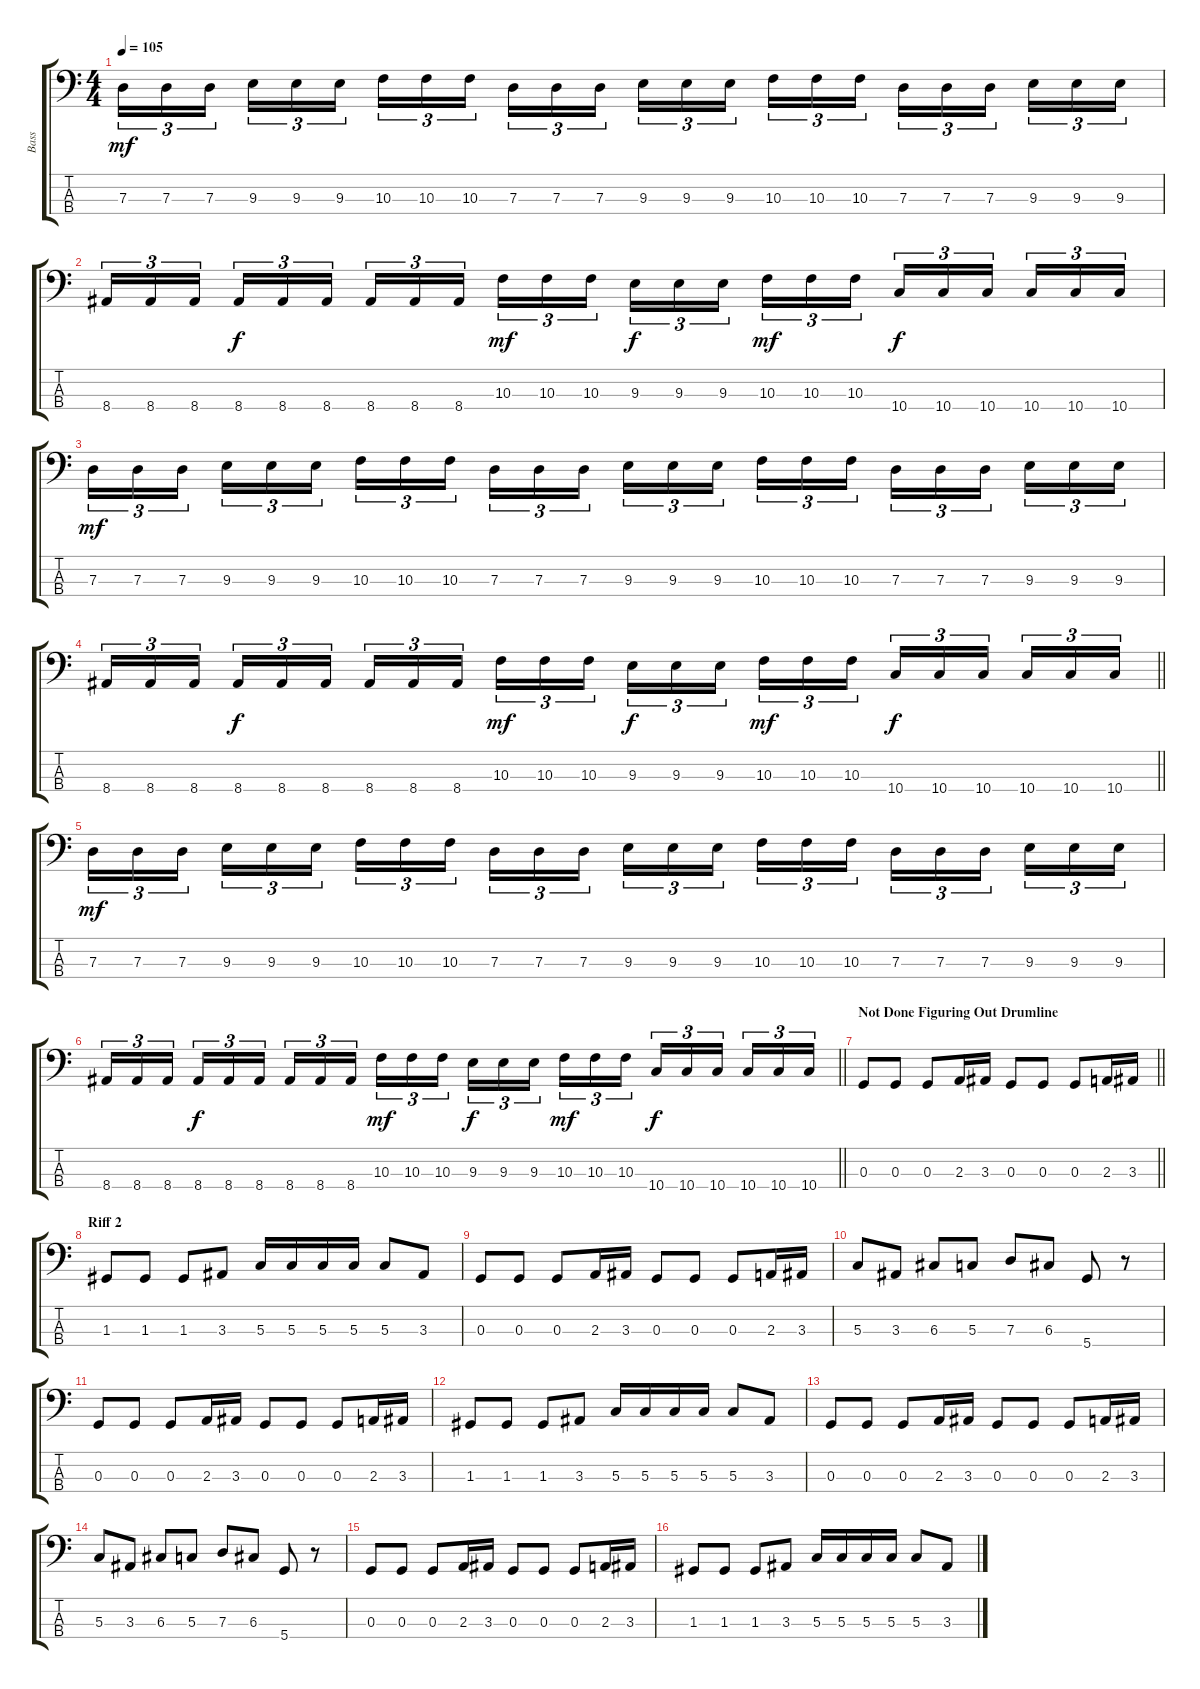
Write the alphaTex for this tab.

\track ("Bass" "Bass") {instrument electricbassfinger}
\staff {score tabs}
\tuning (F2 C2 G1 D1) {hide}
\ts (4 4)
\tempo 105
\clef f4
\ks c
7.3.16{tu (3 2) dy mf} 7.3.16{tu (3 2)} 7.3.16{tu (3 2) beam splitsecondary} 9.3.16{tu (3 2)} 9.3.16{tu (3 2)} 9.3.16{tu (3 2)} 10.3.16{tu (3 2)} 10.3.16{tu (3 2)} 10.3.16{tu (3 2) beam splitsecondary} 7.3.16{tu (3 2)} 7.3.16{tu (3 2)} 7.3.16{tu (3 2)} 9.3.16{tu (3 2)} 9.3.16{tu (3 2)} 9.3.16{tu (3 2) beam splitsecondary} 10.3.16{tu (3 2)} 10.3.16{tu (3 2)} 10.3.16{tu (3 2)} 7.3.16{tu (3 2)} 7.3.16{tu (3 2)} 7.3.16{tu (3 2) beam splitsecondary} 9.3.16{tu (3 2)} 9.3.16{tu (3 2)} 9.3.16{tu (3 2)} |
8.4.16{tu (3 2)} 8.4.16{tu (3 2)} 8.4.16{tu (3 2) beam splitsecondary} 8.4.16{tu (3 2) dy f} 8.4.16{tu (3 2)} 8.4.16{tu (3 2)} 8.4.16{tu (3 2)} 8.4.16{tu (3 2)} 8.4.16{tu (3 2) beam splitsecondary} 10.3.16{tu (3 2) dy mf} 10.3.16{tu (3 2)} 10.3.16{tu (3 2)} 9.3.16{tu (3 2) dy f} 9.3.16{tu (3 2)} 9.3.16{tu (3 2) beam splitsecondary} 10.3.16{tu (3 2) dy mf} 10.3.16{tu (3 2)} 10.3.16{tu (3 2)} 10.4.16{tu (3 2) dy f} 10.4.16{tu (3 2)} 10.4.16{tu (3 2) beam splitsecondary} 10.4.16{tu (3 2)} 10.4.16{tu (3 2)} 10.4.16{tu (3 2)} |
7.3.16{tu (3 2) dy mf} 7.3.16{tu (3 2)} 7.3.16{tu (3 2) beam splitsecondary} 9.3.16{tu (3 2)} 9.3.16{tu (3 2)} 9.3.16{tu (3 2)} 10.3.16{tu (3 2)} 10.3.16{tu (3 2)} 10.3.16{tu (3 2) beam splitsecondary} 7.3.16{tu (3 2)} 7.3.16{tu (3 2)} 7.3.16{tu (3 2)} 9.3.16{tu (3 2)} 9.3.16{tu (3 2)} 9.3.16{tu (3 2) beam splitsecondary} 10.3.16{tu (3 2)} 10.3.16{tu (3 2)} 10.3.16{tu (3 2)} 7.3.16{tu (3 2)} 7.3.16{tu (3 2)} 7.3.16{tu (3 2) beam splitsecondary} 9.3.16{tu (3 2)} 9.3.16{tu (3 2)} 9.3.16{tu (3 2)} |
\barLineRight lightlight
8.4.16{tu (3 2)} 8.4.16{tu (3 2)} 8.4.16{tu (3 2) beam splitsecondary} 8.4.16{tu (3 2) dy f} 8.4.16{tu (3 2)} 8.4.16{tu (3 2)} 8.4.16{tu (3 2)} 8.4.16{tu (3 2)} 8.4.16{tu (3 2) beam splitsecondary} 10.3.16{tu (3 2) dy mf} 10.3.16{tu (3 2)} 10.3.16{tu (3 2)} 9.3.16{tu (3 2) dy f} 9.3.16{tu (3 2)} 9.3.16{tu (3 2) beam splitsecondary} 10.3.16{tu (3 2) dy mf} 10.3.16{tu (3 2)} 10.3.16{tu (3 2)} 10.4.16{tu (3 2) dy f} 10.4.16{tu (3 2)} 10.4.16{tu (3 2) beam splitsecondary} 10.4.16{tu (3 2)} 10.4.16{tu (3 2)} 10.4.16{tu (3 2)} |
7.3.16{tu (3 2) dy mf} 7.3.16{tu (3 2)} 7.3.16{tu (3 2) beam splitsecondary} 9.3.16{tu (3 2)} 9.3.16{tu (3 2)} 9.3.16{tu (3 2)} 10.3.16{tu (3 2)} 10.3.16{tu (3 2)} 10.3.16{tu (3 2) beam splitsecondary} 7.3.16{tu (3 2)} 7.3.16{tu (3 2)} 7.3.16{tu (3 2)} 9.3.16{tu (3 2)} 9.3.16{tu (3 2)} 9.3.16{tu (3 2) beam splitsecondary} 10.3.16{tu (3 2)} 10.3.16{tu (3 2)} 10.3.16{tu (3 2)} 7.3.16{tu (3 2)} 7.3.16{tu (3 2)} 7.3.16{tu (3 2) beam splitsecondary} 9.3.16{tu (3 2)} 9.3.16{tu (3 2)} 9.3.16{tu (3 2)} |
\barLineRight lightlight
8.4.16{tu (3 2)} 8.4.16{tu (3 2)} 8.4.16{tu (3 2) beam splitsecondary} 8.4.16{tu (3 2) dy f} 8.4.16{tu (3 2)} 8.4.16{tu (3 2)} 8.4.16{tu (3 2)} 8.4.16{tu (3 2)} 8.4.16{tu (3 2) beam splitsecondary} 10.3.16{tu (3 2) dy mf} 10.3.16{tu (3 2)} 10.3.16{tu (3 2)} 9.3.16{tu (3 2) dy f} 9.3.16{tu (3 2)} 9.3.16{tu (3 2) beam splitsecondary} 10.3.16{tu (3 2) dy mf} 10.3.16{tu (3 2)} 10.3.16{tu (3 2)} 10.4.16{tu (3 2) dy f} 10.4.16{tu (3 2)} 10.4.16{tu (3 2) beam splitsecondary} 10.4.16{tu (3 2)} 10.4.16{tu (3 2)} 10.4.16{tu (3 2)} |
\section ("" "Not Done Figuring Out Drumline")
\barLineRight lightlight
0.3.8 0.3.8 0.3.8 2.3.16 3.3.16 0.3.8 0.3.8 0.3.8 2.3.16 3.3.16 |
\section ("" "Riff 2")
1.3.8 1.3.8 1.3.8 3.3.8 5.3.16 5.3.16 5.3.16 5.3.16 5.3.8 3.3.8 |
0.3.8 0.3.8 0.3.8 2.3.16 3.3.16 0.3.8 0.3.8 0.3.8 2.3.16 3.3.16 |
5.3.8 3.3.8 6.3.8 5.3.8 7.3.8 6.3.8 5.4.8 r.8 |
0.3.8 0.3.8 0.3.8 2.3.16 3.3.16 0.3.8 0.3.8 0.3.8 2.3.16 3.3.16 |
1.3.8 1.3.8 1.3.8 3.3.8 5.3.16 5.3.16 5.3.16 5.3.16 5.3.8 3.3.8 |
0.3.8 0.3.8 0.3.8 2.3.16 3.3.16 0.3.8 0.3.8 0.3.8 2.3.16 3.3.16 |
5.3.8 3.3.8 6.3.8 5.3.8 7.3.8 6.3.8 5.4.8 r.8 |
0.3.8 0.3.8 0.3.8 2.3.16 3.3.16 0.3.8 0.3.8 0.3.8 2.3.16 3.3.16 |
1.3.8 1.3.8 1.3.8 3.3.8 5.3.16 5.3.16 5.3.16 5.3.16 5.3.8 3.3.8
